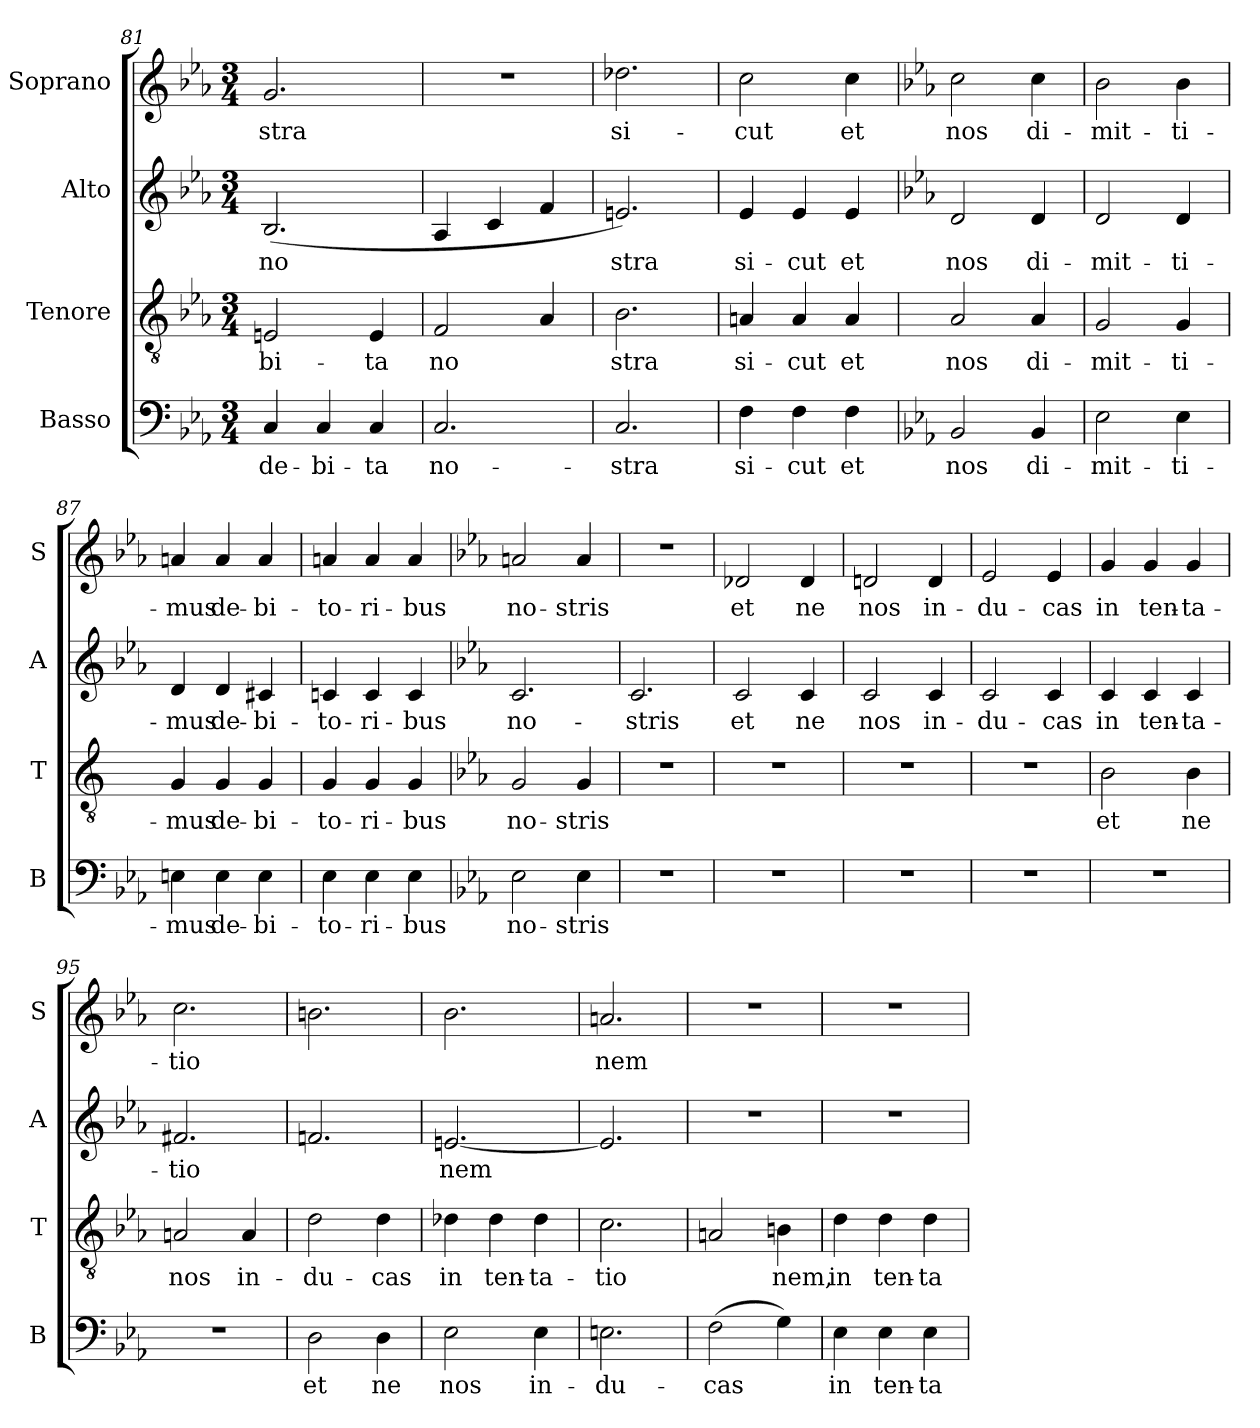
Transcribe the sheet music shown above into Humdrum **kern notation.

**kern	**text	**kern	**text	**kern	**text	**kern	**text
*part4	*part4	*part3	*part3	*part2	*part2	*part1	*part1
*staff4	*staff4	*staff3	*staff3	*staff2	*staff2	*staff1	*staff1
*I"Basso	*	*I"Tenore	*	*I"Alto	*	*I"Soprano	*
*I'B	*	*I'T	*	*I'A	*	*I'S	*
!!LO:PB:g=z
*clefF4	*	*clefGv2	*	*clefG2	*	*clefG2	*
*k[b-e-a-]	*	*k[b-e-a-]	*	*k[b-e-a-]	*	*k[b-e-a-]	*
*E-:	*	*E-:	*	*E-:	*	*E-:	*
*M3/4	*	*M3/4	*	*M3/4	*	*M3/4	*
=81	=81	=81	=81	=81	=81	=81	=81
!	!LO:LY:b:cj	!	!LO:LY:b:cj	!	!LO:LY:b:cj	!	!LO:LY:b:cj
4C/	de-	2En/	-bi-	(<2.B-/	no-	2.g/	-stra
!	!LO:LY:b:cj	!	!	!	!	!	!
4C/	-bi-	.	.	.	.	.	.
!	!LO:LY:b:cj	!	!LO:LY:b:cj	!	!	!	!
4C/	-ta	4E/	-ta	.	.	.	.
=82	=82	=82	=82	=82	=82	=82	=82
!	!LO:LY:b:cj	!	!LO:LY:b:cj	!	!LO:LY:b:cj	!	!
2.C/	no-	2F/	no-	4A-/	--	2.r	.
!	!	!	!	!	!LO:LY:b:cj	!	!
.	.	.	.	4c/	--	.	.
!	!	!	!LO:LY:b:cj	!	!LO:LY:b:cj	!	!
.	.	4A-/	--	4f/	--	.	.
=83	=83	=83	=83	=83	=83	=83	=83
!	!LO:LY:b:cj	!	!LO:LY:b:cj	!	!LO:LY:b:cj	!	!LO:LY:b:cj
2.C/	-stra	2.B-\	-stra	2.en/)	-stra	2.dd-X\	si-
=84	=84	=84	=84	=84	=84	=84	=84
!	!LO:LY:b:cj	!	!LO:LY:b:cj	!	!LO:LY:b:cj	!	!LO:LY:b:cj
4F\	si-	4An/	si-	4e-/	si-	2cc\	-cut
!	!LO:LY:b:cj	!	!LO:LY:b:cj	!	!LO:LY:b:cj	!	!
4F\	-cut	4A/	-cut	4e-/	-cut	.	.
!	!LO:LY:b:cj	!	!LO:LY:b:cj	!	!LO:LY:b:cj	!	!LO:LY:b:cj
4F\	et	4A/	et	4e-/	et	4cc\	et
=85	=85	=85	=85	=85	=85	=85	=85
*	*	*k[]	*	*	*	*	*
*	*	*C:	*	*	*	*	*
!	!LO:LY:b:cj	!	!LO:LY:b:cj	!	!LO:LY:b:cj	!	!LO:LY:b:cj
2BB-/	nos	2A/	nos	2d/	nos	2cc\	nos
!	!LO:LY:b:cj	!	!LO:LY:b:cj	!	!LO:LY:b:cj	!	!LO:LY:b:cj
4BB-/	di-	4A/	di-	4d/	di-	4cc\	di-
=86	=86	=86	=86	=86	=86	=86	=86
!	!LO:LY:b:cj	!	!LO:LY:b:cj	!	!LO:LY:b:cj	!	!LO:LY:b:cj
2E-\	-mit-	2G/	-mit-	2d/	-mit-	2b-\	-mit-
!	!LO:LY:b:cj	!	!LO:LY:b:cj	!	!LO:LY:b:cj	!	!LO:LY:b:cj
4E-\	-ti-	4G/	-ti-	4d/	-ti-	4b-\	-ti-
=87	=87	=87	=87	=87	=87	=87	=87
!	!LO:LY:b:cj	!	!LO:LY:b:cj	!	!LO:LY:b:cj	!	!LO:LY:b:cj
4En\	-mus	4G/	-mus	4d/	-mus	4an/	-mus
!	!LO:LY:b:cj	!	!LO:LY:b:cj	!	!LO:LY:b:cj	!	!LO:LY:b:cj
4E\	de-	4G/	de-	4d/	de-	4a/	de-
!	!LO:LY:b:cj	!	!LO:LY:b:cj	!	!LO:LY:b:cj	!	!LO:LY:b:cj
4E\	-bi-	4G/	-bi-	4c#X/	-bi-	4a/	-bi-
=88	=88	=88	=88	=88	=88	=88	=88
!	!LO:LY:b:cj	!	!LO:LY:b:cj	!	!LO:LY:b:cj	!	!LO:LY:b:cj
4E-\	-to-	4G/	-to-	4cn/	-to-	4an/	-to-
!	!LO:LY:b:cj	!	!LO:LY:b:cj	!	!LO:LY:b:cj	!	!LO:LY:b:cj
4E-\	-ri-	4G/	-ri-	4c/	-ri-	4a/	-ri-
!	!LO:LY:b:cj	!	!LO:LY:b:cj	!	!LO:LY:b:cj	!	!LO:LY:b:cj
4E-\	-bus	4G/	-bus	4c/	-bus	4a/	-bus
!!LO:LB:g=z
=89	=89	=89	=89	=89	=89	=89	=89
*	*	*k[b-e-a-]	*	*	*	*	*
*	*	*E-:	*	*	*	*	*
!	!LO:LY:b:cj	!	!LO:LY:b:cj	!	!LO:LY:b:cj	!	!LO:LY:b:cj
2E-\	no-	2G/	no-	2.c/	no-	2an/	no-
!	!LO:LY:b:cj	!	!LO:LY:b:cj	!	!	!	!LO:LY:b:cj
4E-\	-stris	4G/	-stris	.	.	4a/	-stris
=90	=90	=90	=90	=90	=90	=90	=90
!	!	!	!	!	!LO:LY:b:cj	!	!
2.r	.	2.r	.	2.c/	-stris	2.r	.
=91	=91	=91	=91	=91	=91	=91	=91
!	!	!	!	!	!LO:LY:b:cj	!	!LO:LY:b:cj
2.r	.	2.r	.	2c/	et	2d-X/	et
!	!	!	!	!	!LO:LY:b:cj	!	!LO:LY:b:cj
.	.	.	.	4c/	ne	4d-/	ne
=92	=92	=92	=92	=92	=92	=92	=92
!	!	!	!	!	!LO:LY:b:cj	!	!LO:LY:b:cj
2.r	.	2.r	.	2c/	nos	2dn/	nos
!	!	!	!	!	!LO:LY:b:cj	!	!LO:LY:b:cj
.	.	.	.	4c/	in-	4d/	in-
=93	=93	=93	=93	=93	=93	=93	=93
!	!	!	!	!	!LO:LY:b:cj	!	!LO:LY:b:cj
2.r	.	2.r	.	2c/	-du-	2e-/	-du-
!	!	!	!	!	!LO:LY:b:cj	!	!LO:LY:b:cj
.	.	.	.	4c/	-cas	4e-/	-cas
=94	=94	=94	=94	=94	=94	=94	=94
!	!	!	!LO:LY:b:cj	!	!LO:LY:b:cj	!	!LO:LY:b:cj
2.r	.	2B-\	et	4c/	in	4g/	in
!	!	!	!	!	!LO:LY:b:cj	!	!LO:LY:b:cj
.	.	.	.	4c/	ten-	4g/	ten-
!	!	!	!LO:LY:b:cj	!	!LO:LY:b:cj	!	!LO:LY:b:cj
.	.	4B-\	ne	4c/	-ta-	4g/	-ta-
=95	=95	=95	=95	=95	=95	=95	=95
!	!	!	!LO:LY:b:cj	!	!LO:LY:b:cj	!	!LO:LY:b:cj
2.r	.	2An/	nos	2.f#X/	-tio-	2.cc\	-tio-
!	!	!	!LO:LY:b:cj	!	!	!	!
.	.	4A/	in-	.	.	.	.
=96	=96	=96	=96	=96	=96	=96	=96
!	!LO:LY:b:cj	!	!LO:LY:b:cj	!	!LO:LY:b:cj	!	!LO:LY:b:cj
2D\	et	2d\	-du-	2.fn/	--	2.bn\	--
!	!LO:LY:b:cj	!	!LO:LY:b:cj	!	!	!	!
4D\	ne	4d\	-cas	.	.	.	.
!!LO:PB:g=z
=97	=97	=97	=97	=97	=97	=97	=97
!	!LO:LY:b:cj	!	!LO:LY:b:cj	!	!LO:LY:b:cj	!	!LO:LY:b:cj
2E-\	nos	4d-X\	in	[<2.en/	-nem	2.b-\	--
!	!	!	!LO:LY:b:cj	!	!	!	!
.	.	4d-\	ten-	.	.	.	.
!	!LO:LY:b:cj	!	!LO:LY:b:cj	!	!	!	!
4E-\	in-	4d-\	-ta-	.	.	.	.
=98	=98	=98	=98	=98	=98	=98	=98
!	!LO:LY:b:cj	!	!LO:LY:b:cj	!	!LO:LY:b:cj	!	!LO:LY:b:cj
2.En\	-du-	2.c\	-tio-	2.e/]	.	2.an/	-nem
=99	=99	=99	=99	=99	=99	=99	=99
!	!LO:LY:b:cj	!	!LO:LY:b:cj	!	!	!	!
(>2F\	-cas	2An/	--	2.r	.	2.r	.
!	!LO:LY:b:cj	!	!LO:LY:b:cj	!	!	!	!
4G\)	.	4Bn\	-nem,	.	.	.	.
=100	=100	=100	=100	=100	=100	=100	=100
!	!LO:LY:b:cj	!	!LO:LY:b:cj	!	!	!	!
4E-\	in	4d\	in	2.r	.	2.r	.
!	!LO:LY:b:cj	!	!LO:LY:b:cj	!	!	!	!
4E-\	ten-	4d\	ten-	.	.	.	.
!	!LO:LY:b:cj	!	!LO:LY:b:cj	!	!	!	!
4E-\	-ta-	4d\	-ta-	.	.	.	.
=	=	=	=	=	=	=	=
*-	*-	*-	*-	*-	*-	*-	*-
